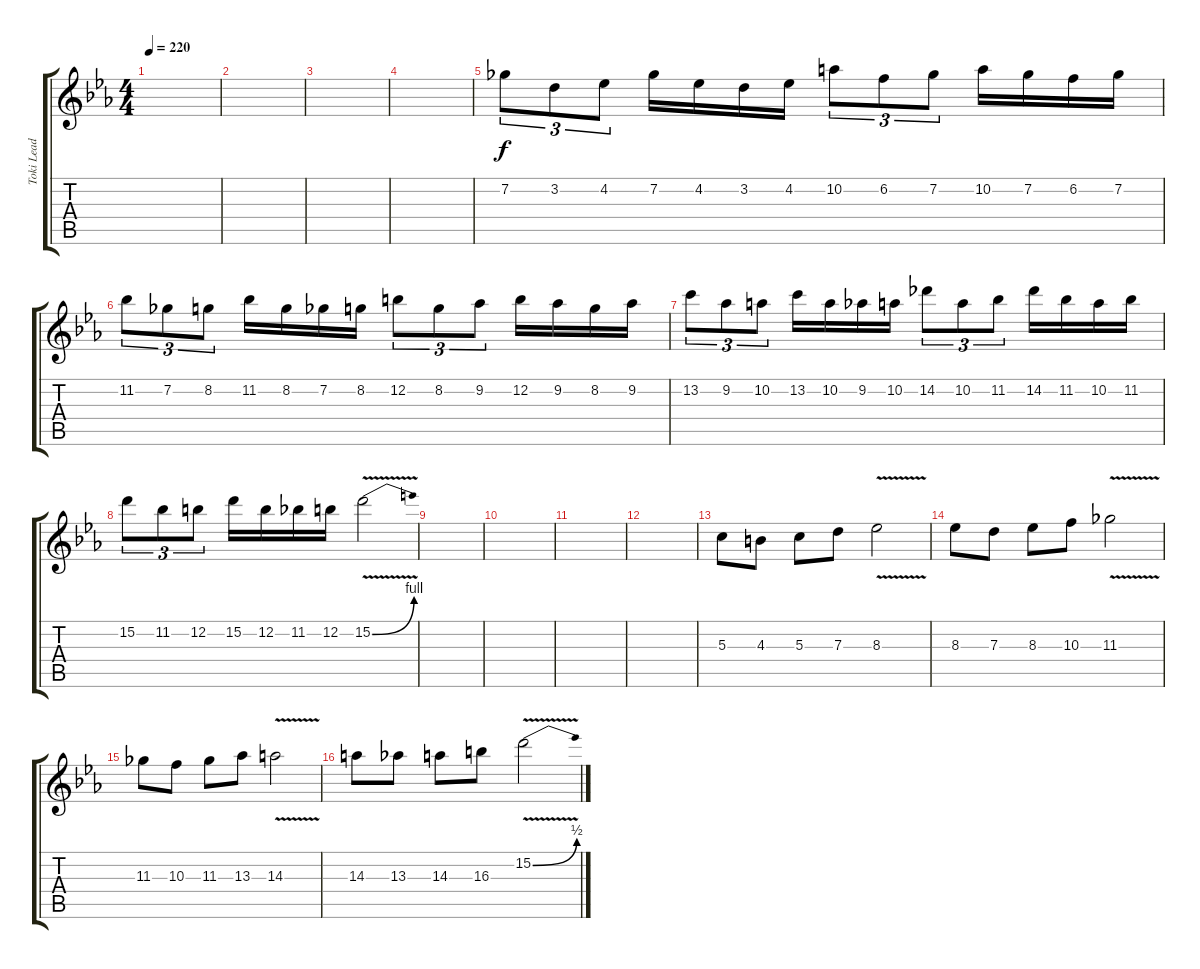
\track ("Toki Lead" "Toki Lead") {instrument overdrivenguitar}
\staff {score tabs}
\tuning (E4 B3 G3 D3 A2 E2) {hide}
\ts (4 4)
\tempo 220
\clef g2
\ks eb
|
|
|
|
7.2.8{tu (3 2)} 3.2.8{tu (3 2)} 4.2.8{tu (3 2)} 7.2.16 4.2.16 3.2.16 4.2.16 10.2.8{tu (3 2)} 6.2.8{tu (3 2)} 7.2.8{tu (3 2)} 10.2.16 7.2.16 6.2.16 7.2.16 |
11.2.8{tu (3 2)} 7.2.8{tu (3 2)} 8.2.8{tu (3 2)} 11.2.16 8.2.16 7.2.16 8.2.16 12.2.8{tu (3 2)} 8.2.8{tu (3 2)} 9.2.8{tu (3 2)} 12.2.16 9.2.16 8.2.16 9.2.16 |
13.2.8{tu (3 2)} 9.2.8{tu (3 2)} 10.2.8{tu (3 2)} 13.2.16 10.2.16 9.2.16 10.2.16 14.2.8{tu (3 2)} 10.2.8{tu (3 2)} 11.2.8{tu (3 2)} 14.2.16 11.2.16 10.2.16 11.2.16 |
15.2.8{tu (3 2)} 11.2.8{tu (3 2)} 12.2.8{tu (3 2)} 15.2.16 12.2.16 11.2.16 12.2.16 15.2{be (bend 0 0 60 4) v}.2 |
|
|
|
|
5.3.8 4.3.8 5.3.8 7.3.8 8.3{v}.2 |
8.3.8 7.3.8 8.3.8 10.3.8 11.3{v}.2 |
11.3.8 10.3.8 11.3.8 13.3.8 14.3{v}.2 |
14.3.8 13.3.8 14.3.8 16.3.8 15.2{be (bend 0 0 60 2) v}.2
